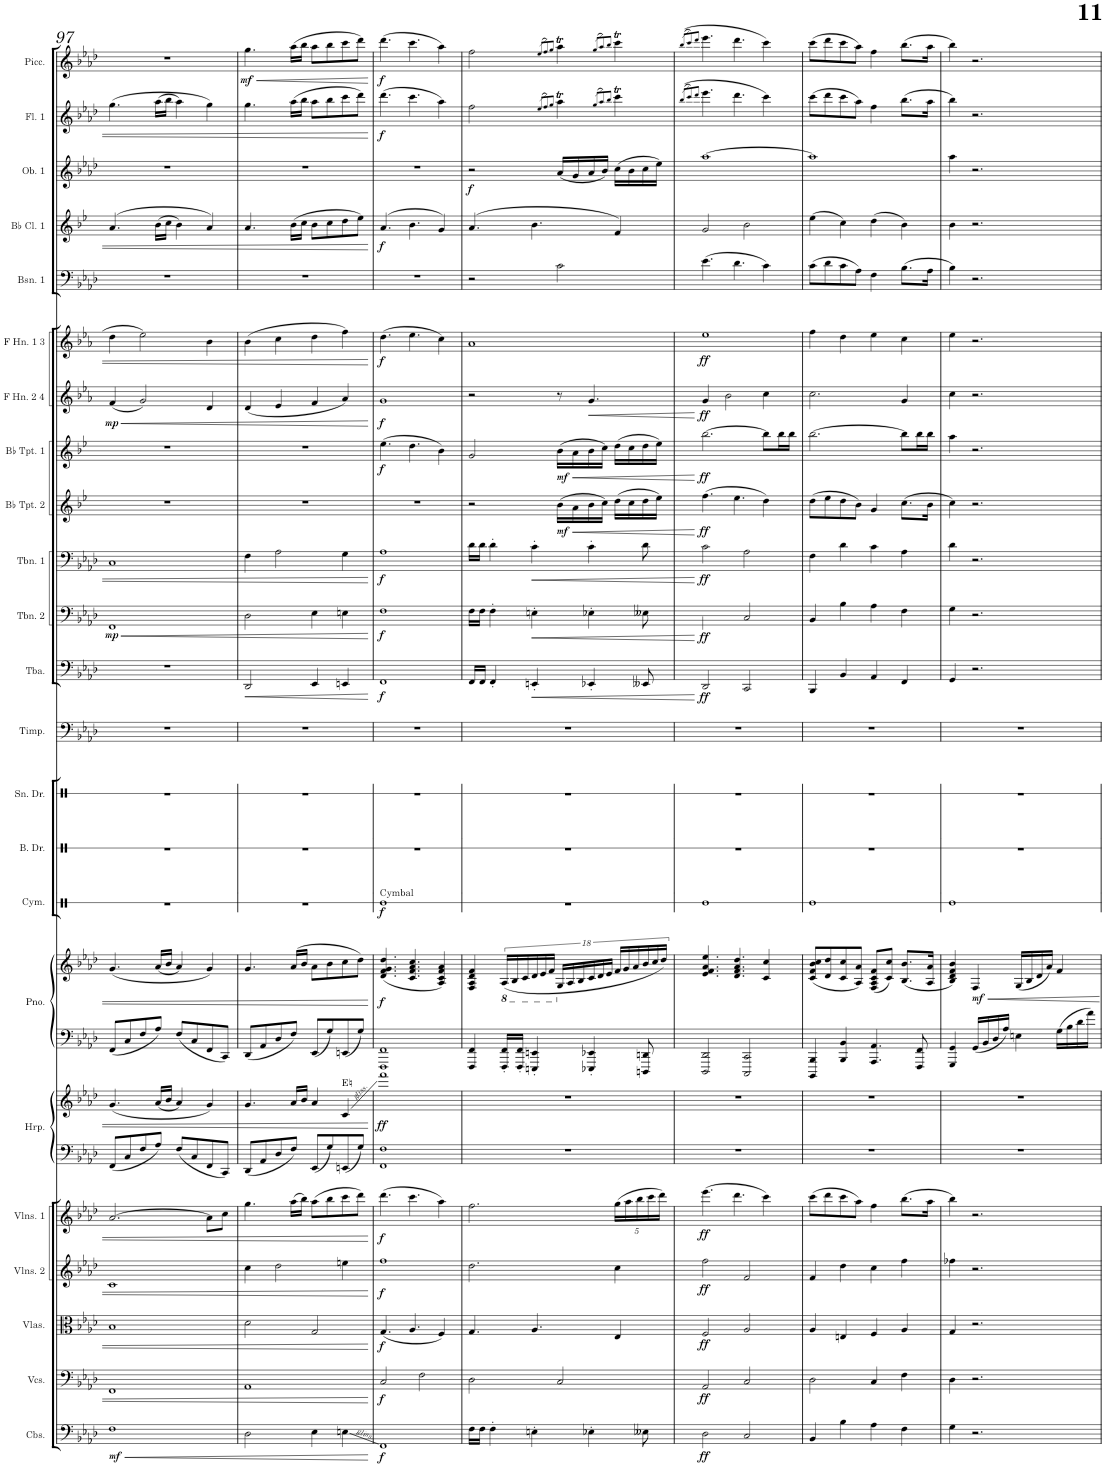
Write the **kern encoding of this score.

**kern	**dynam	**kern	**dynam	**kern	**dynam	**kern	**dynam	**kern	**dynam	**kern	**kern	**dynam	**kern	**kern	**dynam	**kern	**dynam	**kern	**kern	**kern	**kern	**dynam	**kern	**dynam	**kern	**dynam	**kern	**dynam	**kern	**dynam	**kern	**dynam	**kern	**dynam	**kern	**kern	**dynam	**kern	**dynam	**kern	**dynam	**kern	**dynam
*part23	*part23	*part22	*part22	*part21	*part21	*part20	*part20	*part19	*part19	*part18	*part18	*part18	*part17	*part17	*part17	*part16	*part16	*part15	*part14	*part13	*part12	*part12	*part11	*part11	*part10	*part10	*part9	*part9	*part8	*part8	*part7	*part7	*part6	*part6	*part5	*part4	*part4	*part3	*part3	*part2	*part2	*part1	*part1
*staff25	*staff25	*staff24	*staff24	*staff23	*staff23	*staff22	*staff22	*staff21	*staff21	*staff20	*staff19	*staff19/20	*staff18	*staff17	*staff17/18	*staff16	*staff16	*staff15	*staff14	*staff13	*staff12	*staff12	*staff11	*staff11	*staff10	*staff10	*staff9	*staff9	*staff8	*staff8	*staff7	*staff7	*staff6	*staff6	*staff5	*staff4	*staff4	*staff3	*staff3	*staff2	*staff2	*staff1	*staff1
*I"Contrabasses	*	*I"Violoncellos	*	*I"Violas	*	*I"Violins 2	*	*I"Violins 1	*	*I"Harp	*	*	*I"Piano	*	*	*I"Cymbal	*	*I"Bass Drum	*I"Snare Drum	*I"Timpani	*I"Tuba	*	*I"Trombone 2	*	*I"Trombone 1	*	*I"Bb Trumpet 2	*	*I"Bb Trumpet 1	*	*I"F Horn 2 &amp; 4	*	*I"F Horn 1 &amp; 3	*	*I"Bassoon 1	*I"Bb Clarinet 1	*	*I"Oboe 1	*	*I"Flute 1	*	*I"Piccolo	*
*I'Cbs.	*	*I'Vcs.	*	*I'Vlas.	*	*I'Vlns. 2	*	*I'Vlns. 1	*	*I'Hrp.	*	*	*I'Pno.	*	*	*I'Cym.	*	*I'B. Dr.	*I'Sn. Dr.	*I'Timp.	*I'Tba.	*	*I'Tbn. 2	*	*I'Tbn. 1	*	*I'Bb Tpt. 2	*	*I'Bb Tpt. 1	*	*I'F Hn. 2 4	*	*I'F Hn. 1 3	*	*I'Bsn. 1	*I'Bb Cl. 1	*	*I'Ob. 1	*	*I'Fl. 1	*	*I'Picc.	*
!!LO:PB:g=z
*clefF4	*	*clefF4	*	*clefC3	*	*clefG2	*	*clefG2	*	*clefF4	*clefG2	*	*clefF4	*clefG2	*	*clefX	*	*clefX	*clefX	*clefF4	*clefF4	*	*clefF4	*	*clefF4	*	*clefG2	*	*clefG2	*	*clefG2	*	*clefG2	*	*clefF4	*clefG2	*	*clefG2	*	*clefG2	*	*clefG2	*
*Trd7c12	*	*	*	*	*	*	*	*	*	*	*	*	*	*	*	*	*	*	*	*	*	*	*	*	*	*	*Trd1c2	*	*Trd1c2	*	*Trd4c7	*	*Trd4c7	*	*	*Trd1c2	*	*	*	*	*	*Trd-7c-12	*
*k[b-e-a-d-]	*	*k[b-e-a-d-]	*	*k[b-e-a-d-]	*	*k[b-e-a-d-]	*	*k[b-e-a-d-]	*	*k[b-e-a-d-]	*k[b-e-a-d-]	*	*k[b-e-a-d-]	*k[b-e-a-d-]	*	*k[]	*	*k[]	*k[]	*k[b-e-a-d-]	*k[b-e-a-d-]	*	*k[b-e-a-d-]	*	*k[b-e-a-d-]	*	*k[b-e-]	*	*k[b-e-]	*	*k[b-e-a-]	*	*k[b-e-a-]	*	*k[b-e-a-d-]	*k[b-e-]	*	*k[b-e-a-d-]	*	*k[b-e-a-d-]	*	*k[b-e-a-d-]	*
*M4/4	*	*M4/4	*	*M4/4	*	*M4/4	*	*M4/4	*	*M4/4	*M4/4	*	*M4/4	*M4/4	*	*M4/4	*	*M4/4	*M4/4	*M4/4	*M4/4	*	*M4/4	*	*M4/4	*	*M4/4	*	*M4/4	*	*M4/4	*	*M4/4	*	*M4/4	*M4/4	*	*M4/4	*	*M4/4	*	*M4/4	*
=97	=97	=97	=97	=97	=97	=97	=97	=97	=97	=97	=97	=97	=97	=97	=97	=97	=97	=97	=97	=97	=97	=97	=97	=97	=97	=97	=97	=97	=97	=97	=97	=97	=97	=97	=97	=97	=97	=97	=97	=97	=97	=97	=97
!	!LO:HP:b	!	!	!	!	!	!	!	!	!	!	!	!	!	!	!	!	!	!	!	!	!	!	!LO:HP:b	!	!	!	!	!	!	!	!LO:HP:b	!	!	!	!	!	!	!	!	!	!	!
!	!LO:DY:n=1:b	!	!	!	!	!	!	!	!	!	!	!	!	!	!	!	!	!	!	!	!	!	!	!LO:DY:n=1:b	!	!	!	!	!	!	!	!LO:DY:n=1:b	!	!	!	!	!	!	!	!	!	!	!
1F	< mf	1FF	.	1B-	.	1c	.	[2.a-/	.	8FF/L	(4.g/	.	8FF/L	(4.g/	.	1r	.	1r	1r	1r	1r	.	1FF	< mp	1C	.	1r	.	1r	.	(4f/	< mp	4dd\	.	1r	(4.a/	.	1r	.	(4.gg\	.	1r	.
.	.	.	.	.	.	.	.	.	.	8C/	.	.	8C/	.	.	.	.	.	.	.	.	.	.	.	.	.	.	.	.	.	.	.	.	.	.	.	.	.	.	.	.	.	.
.	.	.	.	.	.	.	.	.	.	8F/	.	.	8F/	.	.	.	.	.	.	.	.	.	.	.	.	.	.	.	.	.	2g/)	.	2ee-\	.	.	.	.	.	.	.	.	.	.
.	.	.	.	.	.	.	.	.	.	8A-/J	(16a-/LL	.	8A-/J	(16a-/LL	.	.	.	.	.	.	.	.	.	.	.	.	.	.	.	.	.	.	.	.	.	(16b-\LL	.	.	.	(16aa-\LL	.	.	.
.	.	.	.	.	.	.	.	.	.	.	16b-/JJ	.	.	16b-/JJ	.	.	.	.	.	.	.	.	.	.	.	.	.	.	.	.	.	.	.	.	.	16cc\JJ	.	.	.	16bb-\JJ	.	.	.
.	.	.	.	.	.	.	.	.	.	8F/L	4a-/)	.	8F/L	4a-/)	.	.	.	.	.	.	.	.	.	.	.	.	.	.	.	.	.	.	.	.	.	4b-\)	.	.	.	4aa-\)	.	.	.
.	.	.	.	.	.	.	.	.	.	8C/	.	.	8C/	.	.	.	.	.	.	.	.	.	.	.	.	.	.	.	.	.	.	.	.	.	.	.	.	.	.	.	.	.	.
.	.	.	.	.	.	.	.	8a-\L]	.	8FF/	4g/)	.	8FF/	4g/)	.	.	.	.	.	.	.	.	.	.	.	.	.	.	.	.	4d/	.	4b-\	.	.	4a/)	.	.	.	4gg\)	.	.	.
.	.	.	.	.	.	.	.	8cc\J	.	8CC/J	.	.	8CC/J	.	.	.	.	.	.	.	.	.	.	.	.	.	.	.	.	.	.	.	.	.	.	.	.	.	.	.	.	.	.
=98	=98	=98	=98	=98	=98	=98	=98	=98	=98	=98	=98	=98	=98	=98	=98	=98	=98	=98	=98	=98	=98	=98	=98	=98	=98	=98	=98	=98	=98	=98	=98	=98	=98	=98	=98	=98	=98	=98	=98	=98	=98	=98	=98
!	!	!	!	!	!	!	!	!	!	!	!	!	!	!	!	!	!	!	!	!	!	!LO:HP:b	!	!	!	!	!	!	!	!	!	!	!	!	!	!	!	!	!	!	!	!	!LO:HP:b
!	!	!	!	!	!	!	!	!	!	!	!	!	!	!	!	!	!	!	!	!	!	!	!	!	!	!	!	!	!	!	!	!	!	!	!	!	!	!	!	!	!	!	!LO:DY:n=1:b
2D-\	.	1AA-	.	2d-\	.	4cc\	.	4.gg\	.	8DD-/L	4.g/	.	8DD-/L	4.g/	.	1r	.	1r	1r	1r	2DD-/	<	2D-\	.	4F\	.	1r	.	1r	.	(4d/	.	(4b-\	.	1r	4.a/	.	1r	.	4.gg\	.	4.gg\	< mf
.	.	.	.	.	.	.	.	.	.	8AA-/	.	.	8AA-/	.	.	.	.	.	.	.	.	.	.	.	.	.	.	.	.	.	.	.	.	.	.	.	.	.	.	.	.	.	.
.	.	.	.	.	.	2dd-\	.	.	.	8D-/	.	.	8D-/	.	.	.	.	.	.	.	.	.	.	.	2A-\	.	.	.	.	.	4e-/	.	4cc\	.	.	.	.	.	.	.	.	.	.
.	.	.	.	.	.	.	.	(16aa-\LL	.	8F/J	16a-/LL	.	8F/J	(16a-/LL	.	.	.	.	.	.	.	.	.	.	.	.	.	.	.	.	.	.	.	.	.	(16b-\LL	.	.	.	(16aa-\LL	.	(16aa-\LL	.
.	.	.	.	.	.	.	.	16bb-\JJ)	.	.	16b-/JJ	.	.	16b-/JJ	.	.	.	.	.	.	.	.	.	.	.	.	.	.	.	.	.	.	.	.	.	16cc\JJ	.	.	.	16bb-\JJ	.	16bb-\JJ	.
4E-\	.	.	.	2G/	.	.	.	(8aa-\L	.	8EE-/L	4a-/	.	8EE-/L	8a-\L	.	.	.	.	.	.	4EE-/	.	4E-\	.	.	.	.	.	.	.	4f/	.	4dd\	.	.	8b-\L	.	.	.	8aa-\L	.	8aa-\L	.
.	.	.	.	.	.	.	.	8bb-\	.	8G/	.	.	8G/	8b-\	.	.	.	.	.	.	.	.	.	.	.	.	.	.	.	.	.	.	.	.	.	8cc\	.	.	.	8bb-\	.	8bb-\	.
!	!	!	!	!	!	!	!	!	!	!	!LO:TX:a:t=E♮	!	!	!	!	!	!	!	!	!	!	!	!	!	!	!	!	!	!	!	!	!	!	!	!	!	!	!	!	!	!	!	!
4En\	.	.	.	.	.	4een\	.	8ccc\	.	8EEn/	4c/	.	8EEn/	8cc\	.	.	.	.	.	.	4EEn/	.	4En\	.	4G\	.	.	.	.	.	4a-/)	.	4ff\)	.	.	8dd\	.	.	.	8ccc\	.	8ccc\	.
.	.	.	.	.	.	.	.	8ddd-\J)	.	8G/J	.	.	8G/J	8dd-\J)	.	.	.	.	.	.	.	.	.	.	.	.	.	.	.	.	.	.	.	.	.	8ee-\J)	.	.	.	8ddd-\J)	.	8ddd-\J)	.
.	[	.	.	.	.	.	.	.	.	.	.	.	.	.	.	.	.	.	.	.	.	[	.	[	.	.	.	.	.	.	.	[	.	.	.	.	.	.	.	.	.	.	[
=99	=99	=99	=99	=99	=99	=99	=99	=99	=99	=99	=99	=99	=99	=99	=99	=99	=99	=99	=99	=99	=99	=99	=99	=99	=99	=99	=99	=99	=99	=99	=99	=99	=99	=99	=99	=99	=99	=99	=99	=99	=99	=99	=99
!	!	!	!	!	!	!	!	!	!	!	!	!	!	!	!	!LO:TX:a:t=Cymbal	!	!	!	!	!	!	!	!	!	!	!	!	!	!	!	!	!	!	!	!	!	!	!	!	!	!	!
!	!LO:DY:b	!	!LO:DY:b	!	!LO:DY:b	!	!LO:DY:b	!	!LO:DY:b	!	!	!LO:DY:b	!	!	!LO:DY:b	!	!LO:DY:b	!	!	!	!	!LO:DY:b	!	!LO:DY:b	!	!LO:DY:b	!	!	!	!LO:DY:b	!	!LO:DY:b	!	!LO:DY:b	!	!	!LO:DY:b	!	!	!	!LO:DY:b	!	!LO:DY:b
1FF	f	2C/	f	(4.G/	f	1ff	f	(4.ddd-\	f	1FF 1F	1fff	ff	1FFF 1FF	(4.d-/ 4.f/ 4.g/ 4.dd-/	f	1Re	f	1r	1r	1r	1FF	f	1F	f	1A-	f	1r	.	(4.ee-\	f	1g	f	(4.dd\	f	1r	(4.a/	f	1r	.	(4.ddd-\	f	(4.ddd-\	f
.	.	.	.	4.A-/	.	.	.	4.ccc\	.	.	.	.	.	4.c/ 4.f/ 4.a-/ 4.cc/	.	.	.	.	.	.	.	.	.	.	.	.	.	.	4.dd\	.	.	.	4.ee-\	.	.	4.b-\	.	.	.	4.ccc\	.	4.ccc\	.
.	.	2F\	.	.	.	.	.	.	.	.	.	.	.	.	.	.	.	.	.	.	.	.	.	.	.	.	.	.	.	.	.	.	.	.	.	.	.	.	.	.	.	.	.
.	.	.	.	4F/)	.	.	.	4aa-\)	.	.	.	.	.	4A-/ 4c/ 4f/ 4a-/)	.	.	.	.	.	.	.	.	.	.	.	.	.	.	4b-\)	.	.	.	4cc\)	.	.	4g/)	.	.	.	4aa-\)	.	4aa-\)	.
=100	=100	=100	=100	=100	=100	=100	=100	=100	=100	=100	=100	=100	=100	=100	=100	=100	=100	=100	=100	=100	=100	=100	=100	=100	=100	=100	=100	=100	=100	=100	=100	=100	=100	=100	=100	=100	=100	=100	=100	=100	=100	=100	=100
!	!	!	!	!	!	!	!	!	!	!	!	!	!	!	!	!	!	!	!	!	!	!	!	!	!	!	!	!	!	!	!	!	!	!	!	!	!	!	!LO:DY:b	!	!	!	!
16F\LL	.	2D-\	.	4.G/	.	2.dd-\	.	2.ff\	.	1r	1r	.	4FFF/ 4FF/	4F/ 4A-/ 4d-/ 4f/	.	1r	.	1r	1r	1r	16FF/LL	.	16F\LL	.	16d-\LL	.	2r	.	2g/	.	2r	.	1a-	.	2r	(4.a/	.	2r	f	2ff\	.	2ff\	.
16F\JJ	.	.	.	.	.	.	.	.	.	.	.	.	.	.	.	.	.	.	.	.	16FF/JJ	.	16F\JJ	.	16d-\JJ	.	.	.	.	.	.	.	.	.	.	.	.	.	.	.	.	.	.
4F'\	.	.	.	.	.	.	.	.	.	.	.	.	.	.	.	.	.	.	.	.	4FF'/	.	4F'\	.	4d-'\	.	.	.	.	.	.	.	.	.	.	.	.	.	.	.	.	.	.
*	*	*	*	*	*	*	*	*	*	*	*	*	*	*8ba	*	*	*	*	*	*	*	*	*	*	*	*	*	*	*	*	*	*	*	*	*	*	*	*	*	*	*	*	*
.	.	.	.	.	.	.	.	.	.	.	.	.	16FFF/' 16FF/'LL	(24AA-/LL	.	.	.	.	.	.	.	.	.	.	.	.	.	.	.	.	.	.	.	.	.	.	.	.	.	.	.	.	.
.	.	.	.	.	.	.	.	.	.	.	.	.	.	24BB-/	.	.	.	.	.	.	.	.	.	.	.	.	.	.	.	.	.	.	.	.	.	.	.	.	.	.	.	.	.
.	.	.	.	.	.	.	.	.	.	.	.	.	16FFF/' 16FF/'JJ	.	.	.	.	.	.	.	.	.	.	.	.	.	.	.	.	.	.	.	.	.	.	.	.	.	.	.	.	.	.
.	.	.	.	.	.	.	.	.	.	.	.	.	.	24C/	.	.	.	.	.	.	.	.	.	.	.	.	.	.	.	.	.	.	.	.	.	.	.	.	.	.	.	.	.
!	!	!	!	!	!	!	!	!	!	!	!	!	!	!	!	!	!	!	!	!	!	!LO:HP:b	!	!LO:HP:b	!	!LO:HP:b	!	!	!	!	!	!	!	!	!	!	!	!	!	!	!	!	!
4En'\	.	.	.	4.A-/	.	.	.	.	.	.	.	.	4EEEn/' 4EEn/'	24D-/	.	.	.	.	.	.	4EEn'/	<	4En'\	<	4c'\	<	.	.	.	.	.	.	.	.	.	4.b-\	.	.	.	.	.	.	.
.	.	.	.	.	.	.	.	.	.	.	.	.	.	24E-/	.	.	.	.	.	.	.	.	.	.	.	.	.	.	.	.	.	.	.	.	.	.	.	.	.	.	.	.	.
.	.	.	.	.	.	.	.	.	.	.	.	.	.	24F/JJ	.	.	.	.	.	.	.	.	.	.	.	.	.	.	.	.	.	.	.	.	.	.	.	.	.	.	.	.	.
.	.	.	.	.	.	.	.	.	.	.	.	.	.	.	.	.	.	.	.	.	.	.	.	.	.	.	.	.	.	.	.	.	.	.	.	.	.	.	.	(>8qee-/L	.	(>8qee-/L	.
.	.	.	.	.	.	.	.	.	.	.	.	.	.	.	.	.	.	.	.	.	.	.	.	.	.	.	.	.	.	.	.	.	.	.	.	.	.	.	.	8qff/)	.	8qff/)	.
.	.	.	.	.	.	.	.	.	.	.	.	.	.	.	.	.	.	.	.	.	.	.	.	.	.	.	.	.	.	.	.	.	.	.	.	.	.	.	.	8qgg/J	.	8qgg/J	.
*	*	*	*	*	*	*	*	*	*	*	*	*	*	*X8ba	*	*	*	*	*	*	*	*	*	*	*	*	*	*	*	*	*	*	*	*	*	*	*	*	*	*	*	*	*
!	!	!	!	!	!	!	!	!	!	!	!	!	!	!	!	!	!	!	!	!	!	!	!	!	!	!	!	!LO:HP:b	!	!LO:HP:b	!	!	!	!	!	!	!	!	!	!	!	!	!
!	!	!	!	!	!	!	!	!	!	!	!	!	!	!	!	!	!	!	!	!	!	!	!	!	!	!	!	!LO:DY:n=1:b	!	!LO:DY:n=1:b	!	!	!	!	!	!	!	!	!	!	!	!	!
.	.	2C/	.	.	.	.	.	.	.	.	.	.	.	24G/LL	.	.	.	.	.	.	.	.	.	.	.	.	(16b-\LL	< mf	(16b-\LL	< mf	8r	.	.	.	2c\	.	.	(16a-/LL	.	4aa-T\	.	4aa-T\	.
.	.	.	.	.	.	.	.	.	.	.	.	.	.	24A-/	.	.	.	.	.	.	.	.	.	.	.	.	.	.	.	.	.	.	.	.	.	.	.	.	.	.	.	.	.
.	.	.	.	.	.	.	.	.	.	.	.	.	.	.	.	.	.	.	.	.	.	.	.	.	.	.	16a\	.	16a\	.	.	.	.	.	.	.	.	16g/	.	.	.	.	.
.	.	.	.	.	.	.	.	.	.	.	.	.	.	24B-/	.	.	.	.	.	.	.	.	.	.	.	.	.	.	.	.	.	.	.	.	.	.	.	.	.	.	.	.	.
!	!	!	!	!	!	!	!	!	!	!	!	!	!	!	!	!	!	!	!	!	!	!	!	!	!	!	!	!	!	!	!	!LO:HP:b	!	!	!	!	!	!	!	!	!	!	!
4E-X'\	.	.	.	.	.	.	.	.	.	.	.	.	4EEE-X/' 4EE-X/'	24c/	.	.	.	.	.	.	4EE-X'/	.	4E-X'\	.	4c'\	.	16b-\	.	16b-\	.	4.g/	<	.	.	.	.	.	16a-/	.	.	.	.	.
.	.	.	.	.	.	.	.	.	.	.	.	.	.	24d-/	.	.	.	.	.	.	.	.	.	.	.	.	.	.	.	.	.	.	.	.	.	.	.	.	.	.	.	.	.
.	.	.	.	.	.	.	.	.	.	.	.	.	.	.	.	.	.	.	.	.	.	.	.	.	.	.	16cc\JJ)	.	16cc\JJ)	.	.	.	.	.	.	.	.	16b-/JJ)	.	.	.	.	.
.	.	.	.	.	.	.	.	.	.	.	.	.	.	24e-/JJ	.	.	.	.	.	.	.	.	.	.	.	.	.	.	.	.	.	.	.	.	.	.	.	.	.	.	.	.	.
.	.	.	.	.	.	.	.	.	.	.	.	.	.	.	.	.	.	.	.	.	.	.	.	.	.	.	.	.	.	.	.	.	.	.	.	.	.	.	.	(>8qgg/L	.	(>8qgg/L	.
.	.	.	.	.	.	.	.	.	.	.	.	.	.	.	.	.	.	.	.	.	.	.	.	.	.	.	.	.	.	.	.	.	.	.	.	.	.	.	.	8qaa-/)	.	8qaa-/)	.
.	.	.	.	.	.	.	.	.	.	.	.	.	.	.	.	.	.	.	.	.	.	.	.	.	.	.	.	.	.	.	.	.	.	.	.	.	.	.	.	8qbb-/J	.	8qbb-/J	.
*	*	*	*	*	*	*	*	*Xbrackettup	*	*	*	*	*	*	*	*	*	*	*	*	*	*	*	*	*	*	*	*	*	*	*	*	*	*	*	*	*	*	*	*	*	*	*
.	.	.	.	4E-/	.	4cc\	.	(20gg\LL	.	.	.	.	.	24f/LL	.	.	.	.	.	.	.	.	.	.	.	.	(16dd\LL	.	(16dd\LL	.	.	.	.	.	.	4f/)	.	(16cc\LL	.	4ccct\	.	4ccct\	.
.	.	.	.	.	.	.	.	.	.	.	.	.	.	24g/	.	.	.	.	.	.	.	.	.	.	.	.	.	.	.	.	.	.	.	.	.	.	.	.	.	.	.	.	.
.	.	.	.	.	.	.	.	20aa-\	.	.	.	.	.	.	.	.	.	.	.	.	.	.	.	.	.	.	.	.	.	.	.	.	.	.	.	.	.	.	.	.	.	.	.
.	.	.	.	.	.	.	.	.	.	.	.	.	.	.	.	.	.	.	.	.	.	.	.	.	.	.	16cc\	.	16cc\	.	.	.	.	.	.	.	.	16b-\	.	.	.	.	.
.	.	.	.	.	.	.	.	.	.	.	.	.	.	24a-/	.	.	.	.	.	.	.	.	.	.	.	.	.	.	.	.	.	.	.	.	.	.	.	.	.	.	.	.	.
.	.	.	.	.	.	.	.	20bb-\	.	.	.	.	.	.	.	.	.	.	.	.	.	.	.	.	.	.	.	.	.	.	.	.	.	.	.	.	.	.	.	.	.	.	.
8E--X\	.	.	.	.	.	.	.	.	.	.	.	.	8DDDn/ 8DDn/	24b-/	.	.	.	.	.	.	8EE--X/	.	8E--X\	.	8d-\	.	16dd\	.	16dd\	.	.	.	.	.	.	.	.	16cc\	.	.	.	.	.
.	.	.	.	.	.	.	.	20ccc\	.	.	.	.	.	.	.	.	.	.	.	.	.	.	.	.	.	.	.	.	.	.	.	.	.	.	.	.	.	.	.	.	.	.	.
.	.	.	.	.	.	.	.	.	.	.	.	.	.	24cc/	.	.	.	.	.	.	.	.	.	.	.	.	.	.	.	.	.	.	.	.	.	.	.	.	.	.	.	.	.
.	.	.	.	.	.	.	.	.	.	.	.	.	.	.	.	.	.	.	.	.	.	.	.	.	.	.	16ee-\JJ)	.	16ee-\JJ)	.	.	.	.	.	.	.	.	16ee-\JJ)	.	.	.	.	.
.	.	.	.	.	.	.	.	20ddd-\JJ)	.	.	.	.	.	.	.	.	.	.	.	.	.	.	.	.	.	.	.	.	.	.	.	.	.	.	.	.	.	.	.	.	.	.	.
.	.	.	.	.	.	.	.	.	.	.	.	.	.	24dd-/JJ)	.	.	.	.	.	.	.	.	.	.	.	.	.	.	.	.	.	.	.	.	.	.	.	.	.	.	.	.	.
.	.	.	.	.	.	.	.	.	.	.	.	.	.	.	.	.	.	.	.	.	.	[	.	[	.	[	.	[	.	[	.	[	.	.	.	.	.	.	.	.	.	.	.
=101	=101	=101	=101	=101	=101	=101	=101	=101	=101	=101	=101	=101	=101	=101	=101	=101	=101	=101	=101	=101	=101	=101	=101	=101	=101	=101	=101	=101	=101	=101	=101	=101	=101	=101	=101	=101	=101	=101	=101	=101	=101	=101	=101
.	.	.	.	.	.	.	.	.	.	.	.	.	.	.	.	.	.	.	.	.	.	.	.	.	.	.	.	.	.	.	.	.	.	.	.	.	.	.	.	(>(>8qbb-/L	.	(>(>8qbb-/L	.
.	.	.	.	.	.	.	.	.	.	.	.	.	.	.	.	.	.	.	.	.	.	.	.	.	.	.	.	.	.	.	.	.	.	.	.	.	.	.	.	8qccc/)	.	8qccc/)	.
.	.	.	.	.	.	.	.	.	.	.	.	.	.	.	.	.	.	.	.	.	.	.	.	.	.	.	.	.	.	.	.	.	.	.	.	.	.	.	.	8qddd-/J	.	8qddd-/J	.
!	!LO:DY:b	!	!LO:DY:b	!	!LO:DY:b	!	!LO:DY:b	!	!LO:DY:b	!	!	!	!	!	!	!	!	!	!	!	!	!LO:DY:b	!	!LO:DY:b	!	!LO:DY:b	!	!LO:DY:b	!	!LO:DY:b	!	!LO:DY:b	!	!LO:DY:b	!	!	!	!	!	!	!	!	!
2D-\	ff	2AA-/	ff	2F/	ff	2ff\	ff	(4.eee-\	ff	1r	1r	.	2DDD-/ 2DD-/	4.e-/ 4.f/ 4.a-/ 4.ee-/	.	1Re	.	1r	1r	1r	2DD-/	ff	2D-\	ff	2c\	ff	(4.ff\	ff	[2.bb-\	ff	4g/	ff	1ee-	ff	(4.e-\	2g/	.	[1aa-	.	4.eee-\	.	4.eee-\	.
.	.	.	.	.	.	.	.	.	.	.	.	.	.	.	.	.	.	.	.	.	.	.	.	.	.	.	.	.	.	.	2b-\	.	.	.	.	.	.	.	.	.	.	.	.
.	.	.	.	.	.	.	.	4.ddd-\	.	.	.	.	.	4.d-/ 4.f/ 4.a-/ 4.dd-/	.	.	.	.	.	.	.	.	.	.	.	.	4.ee-\	.	.	.	.	.	.	.	4.d-\	.	.	.	.	4.ddd-\	.	4.ddd-\	.
2C/	.	2C/	.	2A-/	.	2f/	.	.	.	.	.	.	2CCC/ 2CC/	.	.	.	.	.	.	.	2CC/	.	2C/	.	2A-\	.	.	.	.	.	.	.	.	.	.	2b-\	.	.	.	.	.	.	.
.	.	.	.	.	.	.	.	4ccc\)	.	.	.	.	.	4c/ 4cc/	.	.	.	.	.	.	.	.	.	.	.	.	4dd\)	.	8bb-\L]	.	4cc\	.	.	.	4c\)	.	.	.	.	4ccc\)	.	4ccc\)	.
.	.	.	.	.	.	.	.	.	.	.	.	.	.	.	.	.	.	.	.	.	.	.	.	.	.	.	.	.	16bb-\L	.	.	.	.	.	.	.	.	.	.	.	.	.	.
.	.	.	.	.	.	.	.	.	.	.	.	.	.	.	.	.	.	.	.	.	.	.	.	.	.	.	.	.	16bb-\JJ	.	.	.	.	.	.	.	.	.	.	.	.	.	.
=102	=102	=102	=102	=102	=102	=102	=102	=102	=102	=102	=102	=102	=102	=102	=102	=102	=102	=102	=102	=102	=102	=102	=102	=102	=102	=102	=102	=102	=102	=102	=102	=102	=102	=102	=102	=102	=102	=102	=102	=102	=102	=102	=102
4BB-/	.	2D-\	.	4A-/	.	4f/	.	(8ccc\L	.	1r	1r	.	4BBBB-/ 4BBB-/	(8c/ 8f/ 8b-/ 8cc/L	.	1Re	.	1r	1r	1r	4BBB-/	.	4BB-/	.	4F\	.	(8dd\L	.	[2.bb-\	.	2.cc\	.	4ff\	.	(8c\L	(4ee-\	.	1aa-]	.	(8ccc\L	.	(8ccc\L	.
.	.	.	.	.	.	.	.	8ddd-\	.	.	.	.	.	8d-/ 8dd-/	.	.	.	.	.	.	.	.	.	.	.	.	8ee-\	.	.	.	.	.	.	.	8d-\	.	.	.	.	8ddd-\	.	8ddd-\	.
4B-\	.	.	.	4En/	.	4dd-\	.	8ccc\	.	.	.	.	4BBB-/ 4BB-/	8c/ 8cc/	.	.	.	.	.	.	4BB-/	.	4B-\	.	4d-\	.	8dd\	.	.	.	.	.	4dd\	.	8c\	4cc\)	.	.	.	8ccc\	.	8ccc\	.
.	.	.	.	.	.	.	.	8aa-\J)	.	.	.	.	.	8A-/ 8a-/J)	.	.	.	.	.	.	.	.	.	.	.	.	8b-\J)	.	.	.	.	.	.	.	8A-\J)	.	.	.	.	8aa-\J)	.	8aa-\J)	.
4A-\	.	4C/	.	4F/	.	4cc\	.	4ff\	.	.	.	.	4.AAA-/ 4.AA-/	(8F/ 8A-/ 8c/ 8f/L	.	.	.	.	.	.	4AA-/	.	4A-\	.	4c\	.	4g/	.	.	.	.	.	4ee-\	.	4F\	(4dd\	.	.	.	4ff\	.	4ff\	.
.	.	.	.	.	.	.	.	.	.	.	.	.	.	8c/ 8cc/J)	.	.	.	.	.	.	.	.	.	.	.	.	.	.	.	.	.	.	.	.	.	.	.	.	.	.	.	.	.
4F\	.	4F\	.	4A-/	.	4ff\	.	(8.bb-\L	.	.	.	.	.	(8.B-/ 8.b-/L	.	.	.	.	.	.	4FF/	.	4F\	.	4A-\	.	(8.cc\L	.	8bb-\L]	.	4g/	.	4cc\	.	(8.B-\L	4b-\)	.	.	.	(8.bb-\L	.	(8.bb-\L	.
.	.	.	.	.	.	.	.	.	.	.	.	.	8FFF/ 8FF/	.	.	.	.	.	.	.	.	.	.	.	.	.	.	.	16bb-\L	.	.	.	.	.	.	.	.	.	.	.	.	.	.
.	.	.	.	.	.	.	.	16aa-\Jk	.	.	.	.	.	16A-/ 16a-/Jk	.	.	.	.	.	.	.	.	.	.	.	.	16b-\Jk	.	16bb-\JJ	.	.	.	.	.	16A-\Jk	.	.	.	.	16aa-\Jk	.	16aa-\Jk	.
=103	=103	=103	=103	=103	=103	=103	=103	=103	=103	=103	=103	=103	=103	=103	=103	=103	=103	=103	=103	=103	=103	=103	=103	=103	=103	=103	=103	=103	=103	=103	=103	=103	=103	=103	=103	=103	=103	=103	=103	=103	=103	=103	=103
4G\	.	4D-\	.	4G/	.	4ff-X\	.	4bb-\)	.	1r	1r	.	4GGG/ 4GG/	4B-/ 4d-/ 4f/ 4b-/)	.	1Re	.	1r	1r	1r	4GG/	.	4G\	.	4d-\	.	4cc\)	.	4aa\	.	4cc\	.	4ee-\	.	4B-\)	4b-\	.	4aa-\	.	4bb-\)	.	4bb-\)	.
!	!	!	!	!	!	!	!	!	!	!	!	!	!	!	!LO:DY:b	!	!	!	!	!	!	!	!	!	!	!	!	!	!	!	!	!	!	!	!	!	!	!	!	!	!	!	!
2.r	.	2.r	.	2.r	.	2.r	.	2.r	.	.	.	.	16GG/LL	4F/	mf	.	.	.	.	.	2.r	.	2.r	.	2.r	.	2.r	.	2.r	.	2.r	.	2.r	.	2.r	2.r	.	2.r	.	2.r	.	2.r	.
.	.	.	.	.	.	.	.	.	.	.	.	.	16BB-/	.	.	.	.	.	.	.	.	.	.	.	.	.	.	.	.	.	.	.	.	.	.	.	.	.	.	.	.	.	.
.	.	.	.	.	.	.	.	.	.	.	.	.	16D-/	.	.	.	.	.	.	.	.	.	.	.	.	.	.	.	.	.	.	.	.	.	.	.	.	.	.	.	.	.	.
.	.	.	.	.	.	.	.	.	.	.	.	.	16A-/JJ	.	.	.	.	.	.	.	.	.	.	.	.	.	.	.	.	.	.	.	.	.	.	.	.	.	.	.	.	.	.
.	.	.	.	.	.	.	.	.	.	.	.	.	4En\	(16G/LL	.	.	.	.	.	.	.	.	.	.	.	.	.	.	.	.	.	.	.	.	.	.	.	.	.	.	.	.	.
.	.	.	.	.	.	.	.	.	.	.	.	.	.	16B-/	.	.	.	.	.	.	.	.	.	.	.	.	.	.	.	.	.	.	.	.	.	.	.	.	.	.	.	.	.
.	.	.	.	.	.	.	.	.	.	.	.	.	.	16d-/	.	.	.	.	.	.	.	.	.	.	.	.	.	.	.	.	.	.	.	.	.	.	.	.	.	.	.	.	.
.	.	.	.	.	.	.	.	.	.	.	.	.	.	16a-/JJ)	.	.	.	.	.	.	.	.	.	.	.	.	.	.	.	.	.	.	.	.	.	.	.	.	.	.	.	.	.
.	.	.	.	.	.	.	.	.	.	.	.	.	16G\LL	4f/	.	.	.	.	.	.	.	.	.	.	.	.	.	.	.	.	.	.	.	.	.	.	.	.	.	.	.	.	.
.	.	.	.	.	.	.	.	.	.	.	.	.	16B-\	.	.	.	.	.	.	.	.	.	.	.	.	.	.	.	.	.	.	.	.	.	.	.	.	.	.	.	.	.	.
.	.	.	.	.	.	.	.	.	.	.	.	.	16d-\	.	.	.	.	.	.	.	.	.	.	.	.	.	.	.	.	.	.	.	.	.	.	.	.	.	.	.	.	.	.
.	.	.	.	.	.	.	.	.	.	.	.	.	16a-\JJ	.	.	.	.	.	.	.	.	.	.	.	.	.	.	.	.	.	.	.	.	.	.	.	.	.	.	.	.	.	.
=	=	=	=	=	=	=	=	=	=	=	=	=	=	=	=	=	=	=	=	=	=	=	=	=	=	=	=	=	=	=	=	=	=	=	=	=	=	=	=	=	=	=	=
*-	*-	*-	*-	*-	*-	*-	*-	*-	*-	*-	*-	*-	*-	*-	*-	*-	*-	*-	*-	*-	*-	*-	*-	*-	*-	*-	*-	*-	*-	*-	*-	*-	*-	*-	*-	*-	*-	*-	*-	*-	*-	*-	*-
